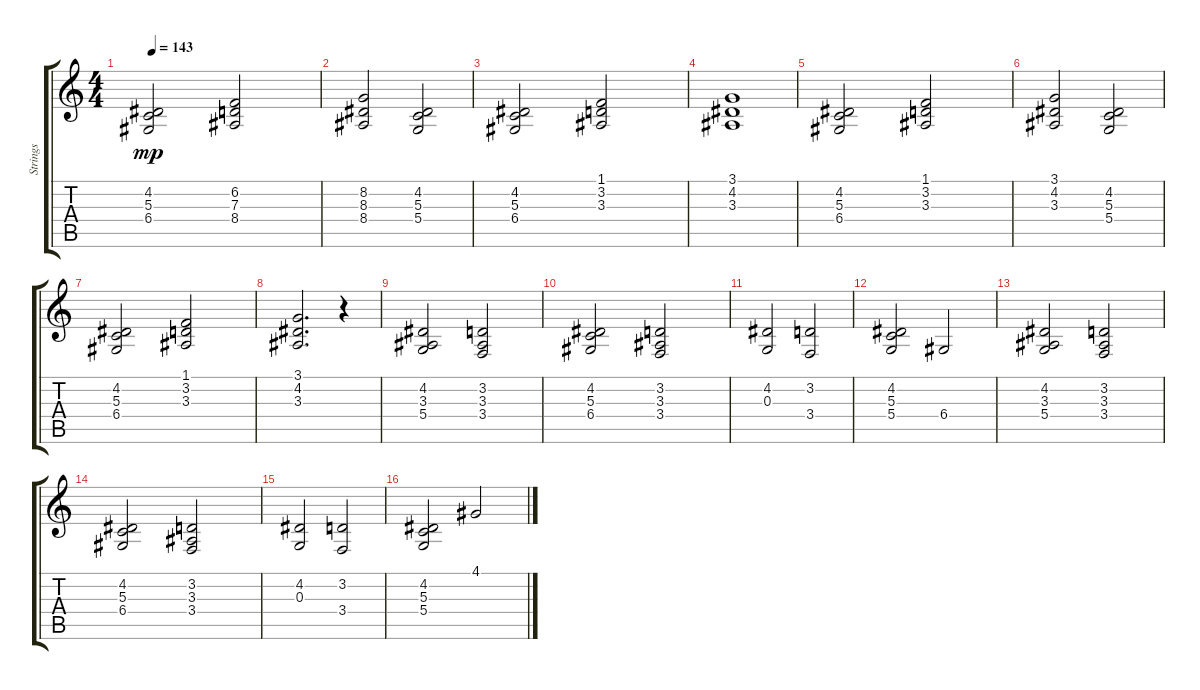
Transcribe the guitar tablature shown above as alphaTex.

\track ("Strings" "Strings") {instrument synthstrings1}
\staff {score tabs}
\tuning (E4 B3 G3 D3 A2 E2) {hide}
\ts (4 4)
\tempo 143
\clef g2
\ks c
(4.2 5.3 6.4).2{dy mp} (6.2 7.3 8.4).2 |
(8.2 8.3 8.4).2 (4.2 5.3 5.4).2 |
(4.2 5.3 6.4).2 (1.1 3.2 3.3).2 |
(3.1 4.2 3.3).1 |
(4.2 5.3 6.4).2 (1.1 3.2 3.3).2 |
(3.1 4.2 3.3).2 (4.2 5.3 5.4).2 |
(4.2 5.3 6.4).2 (1.1 3.2 3.3).2 |
(3.1 4.2 3.3).2{d} r.4 |
(4.2 3.3 5.4).2 (3.2 3.3 3.4).2 |
(4.2 5.3 6.4).2 (3.2 3.3 3.4).2 |
(4.2 0.3).2 (3.2 3.4).2 |
(4.2 5.3 5.4).2 6.4.2 |
(4.2 3.3 5.4).2 (3.2 3.3 3.4).2 |
(4.2 5.3 6.4).2 (3.2 3.3 3.4).2 |
(4.2 0.3).2 (3.2 3.4).2 |
(4.2 5.3 5.4).2 4.1.2
